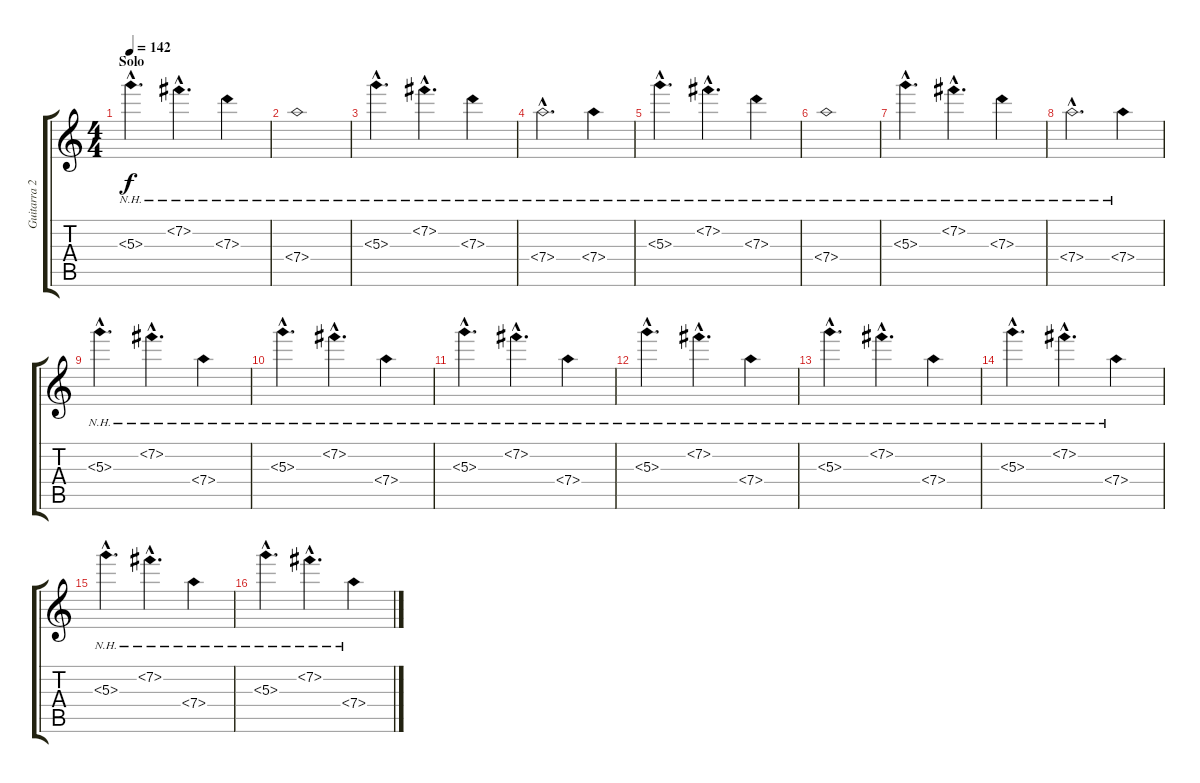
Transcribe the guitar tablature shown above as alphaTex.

\track ("Guitarra 2 - Erik" "Guitarra 2") {instrument distortionguitar}
\staff {score tabs}
\tuning (E4 B3 G3 D3 A2 E2) {hide}
\ts (4 4)
\section ("" "Solo")
\tempo 142
\clef g2
\ks c
5.3{nh hac}.4{d dy f} 7.2{nh hac}.4{d} 7.3{nh}.4 |
7.4{nh}.1 |
5.3{nh hac}.4{d} 7.2{nh hac}.4{d} 7.3{nh}.4 |
7.4{nh hac}.2{d} 7.4{nh}.4 |
5.3{nh hac}.4{d} 7.2{nh hac}.4{d} 7.3{nh}.4 |
7.4{nh}.1 |
5.3{nh hac}.4{d} 7.2{nh hac}.4{d} 7.3{nh}.4 |
7.4{nh hac}.2{d} 7.4{nh}.4 |
5.3{nh hac}.4{d} 7.2{nh hac}.4{d} 7.4{nh}.4 |
5.3{nh hac}.4{d} 7.2{nh hac}.4{d} 7.4{nh}.4 |
5.3{nh hac}.4{d} 7.2{nh hac}.4{d} 7.4{nh}.4 |
5.3{nh hac}.4{d volume 12} 7.2{nh hac}.4{d} 7.4{nh}.4 |
5.3{nh hac}.4{d volume 11} 7.2{nh hac}.4{d} 7.4{nh}.4 |
5.3{nh hac}.4{d} 7.2{nh hac}.4{d} 7.4{nh}.4 |
5.3{nh hac}.4{d volume 11} 7.2{nh hac}.4{d} 7.4{nh}.4 |
5.3{nh hac}.4{d volume 10} 7.2{nh hac}.4{d} 7.4{nh}.4
